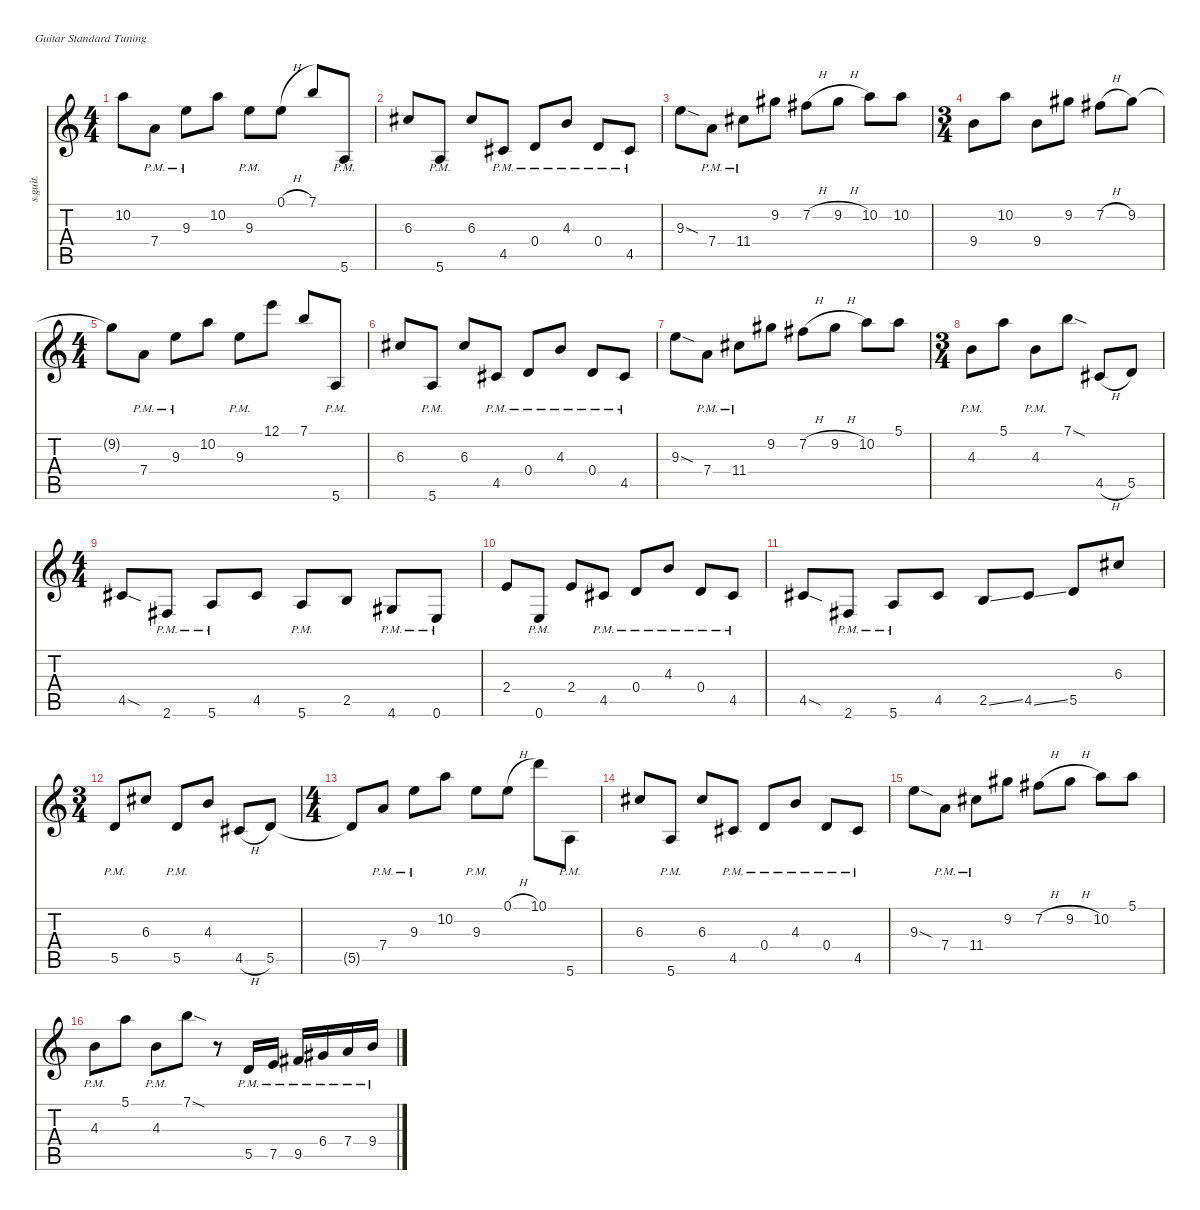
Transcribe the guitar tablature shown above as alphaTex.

\defaultSystemsLayout 4
\hideDynamics
\bracketExtendMode nobrackets
\track ("Erick" "s.guit.") {instrument electricguitarclean}
\staff {score tabs}
\tuning (E4 B3 G3 D3 A2 E2)
\ts (4 4)
\tempo (195 hide)
\clef g2
\ks c
10.2.8{dy mf} 7.4{pm}.8 9.3{pm}.8 10.2.8 9.3{pm}.8 0.1{h}.8 7.1.8 5.6{pm}.8 |
6.3{acc #}.8 5.6{pm}.8 6.3{acc #}.8 4.5{pm acc #}.8 0.4{pm}.8 4.3{pm}.8 0.4{pm}.8 4.5{pm acc #}.8 |
9.3{sod}.8 7.4{pm}.8 11.4{pm acc #}.8 9.2{acc #}.8 7.2{h acc #}.8 9.2{h acc #}.8 10.2.8 10.2.8 |
\ts (3 4)
\beaming (8 2 2 2 2)
9.4.8 10.2.8 9.4.8 9.2{acc #}.8 7.2{h acc #}.8 9.2{acc #}.8 |
\ts (4 4)
\beaming (8 2 2 2 2)
9.2{t acc #}.8 7.4{pm}.8 9.3{pm}.8 10.2.8 9.3{pm}.8 12.1.8 7.1.8 5.6{pm}.8 |
6.3{acc #}.8 5.6{pm}.8 6.3{acc #}.8 4.5{pm acc #}.8 0.4{pm}.8 4.3{pm}.8 0.4{pm}.8 4.5{pm acc #}.8 |
9.3{sod}.8 7.4{pm}.8 11.4{pm acc #}.8 9.2{acc #}.8 7.2{h acc #}.8 9.2{h acc #}.8 10.2.8 5.1.8 |
\ts (3 4)
\beaming (8 2 2 2 2)
4.3{pm}.8 5.1.8 4.3{pm}.8 7.1{sod}.8 4.5{h acc #}.8 5.5.8 |
\ts (4 4)
\beaming (8 2 2 2 2)
4.5{sod acc #}.8 2.6{pm acc #}.8 5.6{pm}.8 4.5{acc #}.8 5.6{pm}.8 2.5.8 4.6{pm acc #}.8 0.6{pm}.8 |
2.4.8 0.6{pm}.8 2.4.8 4.5{pm acc #}.8 0.4{pm}.8 4.3{pm}.8 0.4{pm}.8 4.5{pm acc #}.8 |
4.5{sod acc #}.8 2.6{pm acc #}.8 5.6{pm}.8 4.5{acc #}.8 2.5{ss}.8 4.5{ss acc #}.8 5.5.8 6.3{acc #}.8 |
\ts (3 4)
\beaming (8 2 2 2 2)
5.5{pm}.8 6.3{acc #}.8 5.5{pm}.8 4.3.8 4.5{h acc #}.8 5.5.8 |
\ts (4 4)
\beaming (8 2 2 2 2)
5.5{t}.8 7.4{pm}.8 9.3{pm}.8 10.2.8 9.3{pm}.8 0.1{h}.8 10.1.8 5.6{pm}.8 |
6.3{acc #}.8 5.6{pm}.8 6.3{acc #}.8 4.5{pm acc #}.8 0.4{pm}.8 4.3{pm}.8 0.4{pm}.8 4.5{pm acc #}.8 |
9.3{sod}.8 7.4{pm}.8 11.4{pm acc #}.8 9.2{acc #}.8 7.2{h acc #}.8 9.2{h acc #}.8 10.2.8 5.1.8 |
4.3{pm}.8 5.1.8 4.3{pm}.8 7.1{sod}.8 r.8 5.5{pm}.16 7.5{pm}.16 9.5{pm acc #}.16 6.4{pm acc #}.16 7.4{pm}.16 9.4{pm}.16
